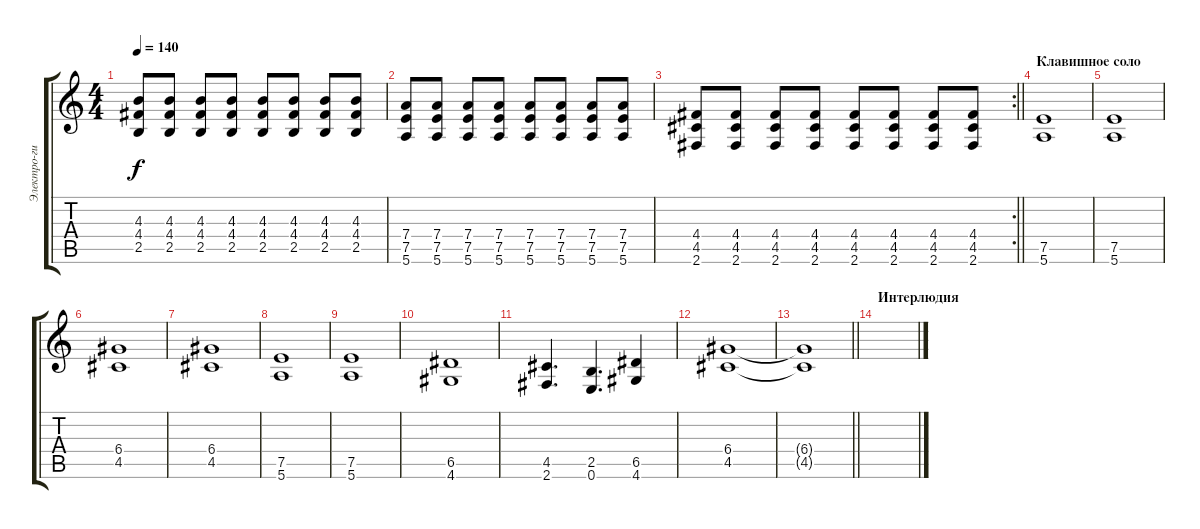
\track ("Электро-гитара 2" "Электро-ги") {instrument distortionguitar}
\staff {score tabs}
\tuning (E4 B3 G3 D3 A2 E2) {hide}
\ts (4 4)
\tempo 140
\clef g2
\ks c
(4.3 4.4 2.5).8{dy f} (4.3 4.4 2.5).8 (4.3 4.4 2.5).8 (4.3 4.4 2.5).8 (4.3 4.4 2.5).8 (4.3 4.4 2.5).8 (4.3 4.4 2.5).8 (4.3 4.4 2.5).8 |
(7.4 7.5 5.6).8 (7.4 7.5 5.6).8 (7.4 7.5 5.6).8 (7.4 7.5 5.6).8 (7.4 7.5 5.6).8 (7.4 7.5 5.6).8 (7.4 7.5 5.6).8 (7.4 7.5 5.6).8 |
\rc 2
\barLineRight lightlight
(4.4 4.5 2.6).8 (4.4 4.5 2.6).8 (4.4 4.5 2.6).8 (4.4 4.5 2.6).8 (4.4 4.5 2.6).8 (4.4 4.5 2.6).8 (4.4 4.5 2.6).8 (4.4 4.5 2.6).8 |
\section ("" "Клавишное соло")
(7.5 5.6).1 |
(7.5 5.6).1 |
(6.4 4.5).1 |
(6.4 4.5).1 |
(7.5 5.6).1 |
(7.5 5.6).1 |
(6.5 4.6).1 |
(4.5 2.6).4{d} (2.5 0.6).4{d} (6.5 4.6).4 |
(6.4 4.5).1{volume 0} |
\barLineRight lightlight
(6.4{t} 4.5{t}).1 |
\section ("" "Интерлюдия")
